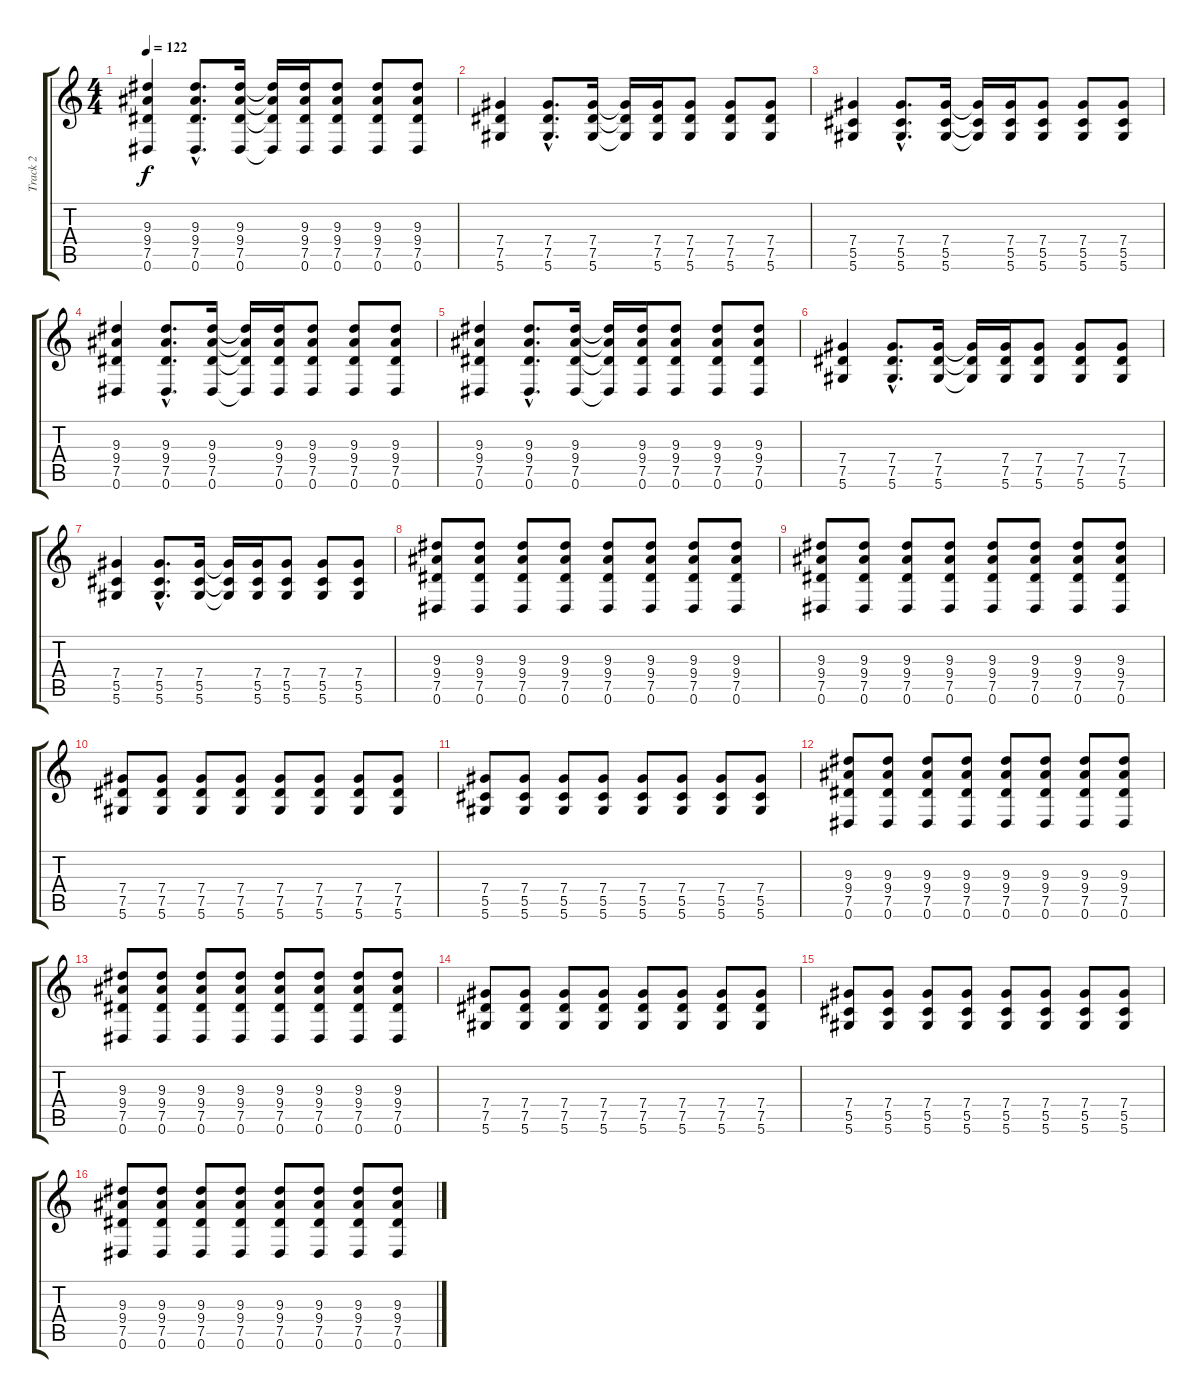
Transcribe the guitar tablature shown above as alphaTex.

\track ("Track 2" "Track 2") {instrument distortionguitar}
\staff {score tabs}
\tuning (Eb4 Bb3 Gb3 Db3 Ab2 Eb2) {hide}
\ts (4 4)
\tempo 122
\clef g2
\ks c
(9.3 9.4 7.5 0.6).4{dy f} (9.3{hac} 9.4{hac} 7.5{hac} 0.6{hac}).8{d} (9.3 9.4 7.5 0.6).16 (9.3{t} 9.4{t} 7.5{t} 0.6{t}).16 (9.3 9.4 7.5 0.6).16 (9.3 9.4 7.5 0.6).8 (9.3 9.4 7.5 0.6).8 (9.3 9.4 7.5 0.6).8 |
(7.4 7.5 5.6).4 (7.4{hac} 7.5{hac} 5.6{hac}).8{d} (7.4 7.5 5.6).16 (7.4{t} 7.5{t} 5.6{t}).16 (7.4 7.5 5.6).16 (7.4 7.5 5.6).8 (7.4 7.5 5.6).8 (7.4 7.5 5.6).8 |
(7.4 5.5 5.6).4 (7.4{hac} 5.5{hac} 5.6{hac}).8{d} (7.4 5.5 5.6).16 (7.4{t} 5.5{t} 5.6{t}).16 (7.4 5.5 5.6).16 (7.4 5.5 5.6).8 (7.4 5.5 5.6).8 (7.4 5.5 5.6).8 |
(9.3 9.4 7.5 0.6).4 (9.3{hac} 9.4{hac} 7.5{hac} 0.6{hac}).8{d} (9.3 9.4 7.5 0.6).16 (9.3{t} 9.4{t} 7.5{t} 0.6{t}).16 (9.3 9.4 7.5 0.6).16 (9.3 9.4 7.5 0.6).8 (9.3 9.4 7.5 0.6).8 (9.3 9.4 7.5 0.6).8 |
(9.3 9.4 7.5 0.6).4 (9.3{hac} 9.4{hac} 7.5{hac} 0.6{hac}).8{d} (9.3 9.4 7.5 0.6).16 (9.3{t} 9.4{t} 7.5{t} 0.6{t}).16 (9.3 9.4 7.5 0.6).16 (9.3 9.4 7.5 0.6).8 (9.3 9.4 7.5 0.6).8 (9.3 9.4 7.5 0.6).8 |
(7.4 7.5 5.6).4 (7.4{hac} 7.5{hac} 5.6{hac}).8{d} (7.4 7.5 5.6).16 (7.4{t} 7.5{t} 5.6{t}).16 (7.4 7.5 5.6).16 (7.4 7.5 5.6).8 (7.4 7.5 5.6).8 (7.4 7.5 5.6).8 |
(7.4 5.5 5.6).4 (7.4{hac} 5.5{hac} 5.6{hac}).8{d} (7.4 5.5 5.6).16 (7.4{t} 5.5{t} 5.6{t}).16 (7.4 5.5 5.6).16 (7.4 5.5 5.6).8 (7.4 5.5 5.6).8 (7.4 5.5 5.6).8 |
(9.3 9.4 7.5 0.6).8 (9.3 9.4 7.5 0.6).8 (9.3 9.4 7.5 0.6).8 (9.3 9.4 7.5 0.6).8 (9.3 9.4 7.5 0.6).8 (9.3 9.4 7.5 0.6).8 (9.3 9.4 7.5 0.6).8 (9.3 9.4 7.5 0.6).8 |
(9.3 9.4 7.5 0.6).8 (9.3 9.4 7.5 0.6).8 (9.3 9.4 7.5 0.6).8 (9.3 9.4 7.5 0.6).8 (9.3 9.4 7.5 0.6).8 (9.3 9.4 7.5 0.6).8 (9.3 9.4 7.5 0.6).8 (9.3 9.4 7.5 0.6).8 |
(7.4 7.5 5.6).8 (7.4 7.5 5.6).8 (7.4 7.5 5.6).8 (7.4 7.5 5.6).8 (7.4 7.5 5.6).8 (7.4 7.5 5.6).8 (7.4 7.5 5.6).8 (7.4 7.5 5.6).8 |
(7.4 5.5 5.6).8 (7.4 5.5 5.6).8 (7.4 5.5 5.6).8 (7.4 5.5 5.6).8 (7.4 5.5 5.6).8 (7.4 5.5 5.6).8 (7.4 5.5 5.6).8 (7.4 5.5 5.6).8 |
(9.3 9.4 7.5 0.6).8 (9.3 9.4 7.5 0.6).8 (9.3 9.4 7.5 0.6).8 (9.3 9.4 7.5 0.6).8 (9.3 9.4 7.5 0.6).8 (9.3 9.4 7.5 0.6).8 (9.3 9.4 7.5 0.6).8 (9.3 9.4 7.5 0.6).8 |
(9.3 9.4 7.5 0.6).8 (9.3 9.4 7.5 0.6).8 (9.3 9.4 7.5 0.6).8 (9.3 9.4 7.5 0.6).8 (9.3 9.4 7.5 0.6).8 (9.3 9.4 7.5 0.6).8 (9.3 9.4 7.5 0.6).8 (9.3 9.4 7.5 0.6).8 |
(7.4 7.5 5.6).8 (7.4 7.5 5.6).8 (7.4 7.5 5.6).8 (7.4 7.5 5.6).8 (7.4 7.5 5.6).8 (7.4 7.5 5.6).8 (7.4 7.5 5.6).8 (7.4 7.5 5.6).8 |
(7.4 5.5 5.6).8 (7.4 5.5 5.6).8 (7.4 5.5 5.6).8 (7.4 5.5 5.6).8 (7.4 5.5 5.6).8 (7.4 5.5 5.6).8 (7.4 5.5 5.6).8 (7.4 5.5 5.6).8 |
(9.3 9.4 7.5 0.6).8 (9.3 9.4 7.5 0.6).8 (9.3 9.4 7.5 0.6).8 (9.3 9.4 7.5 0.6).8 (9.3 9.4 7.5 0.6).8 (9.3 9.4 7.5 0.6).8 (9.3 9.4 7.5 0.6).8 (9.3 9.4 7.5 0.6).8
